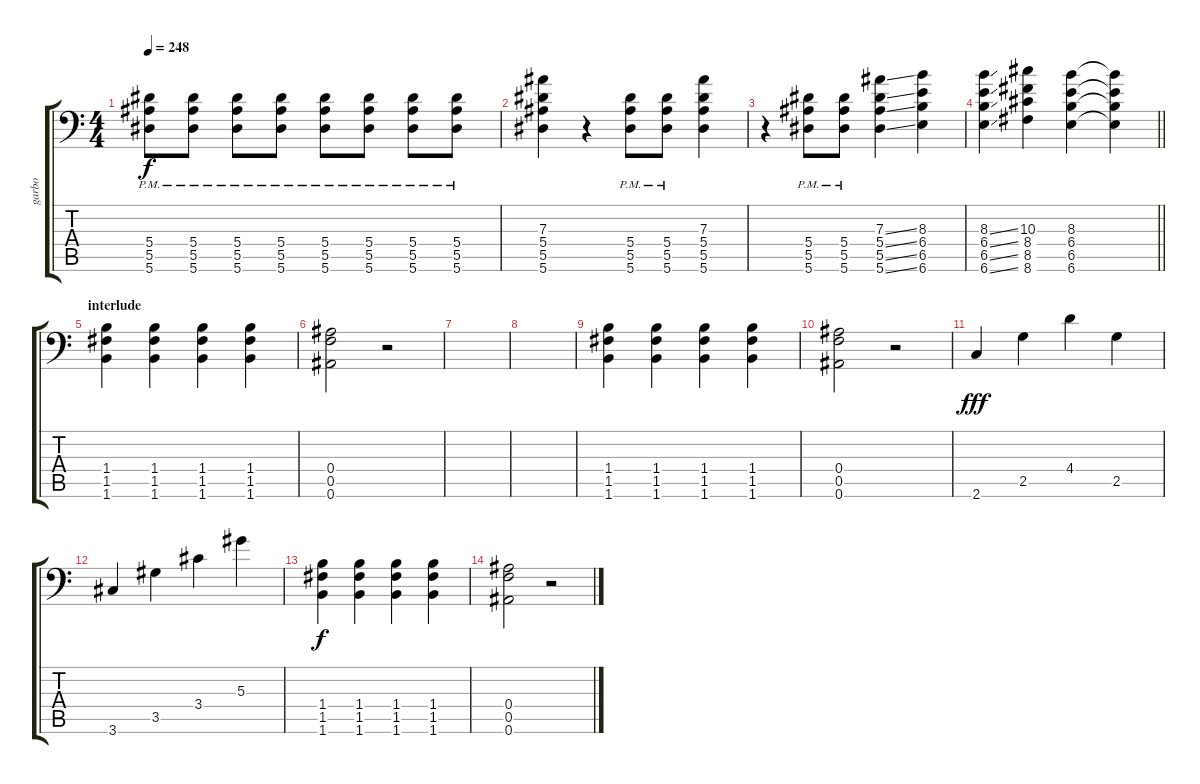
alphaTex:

\track ("garbo" "garbo") {instrument overdrivenguitar}
\staff {score tabs}
\tuning (C4 G3 Eb3 Bb2 F2 Bb1) {hide}
\ts (4 4)
\tempo 248
\clef f4
\ks c
(5.4{pm} 5.5{pm} 5.6{pm}).8{dy f} (5.4{pm} 5.5{pm} 5.6{pm}).8 (5.4{pm} 5.5{pm} 5.6{pm}).8 (5.4{pm} 5.5{pm} 5.6{pm}).8 (5.4{pm} 5.5{pm} 5.6{pm}).8 (5.4{pm} 5.5{pm} 5.6{pm}).8 (5.4{pm} 5.5{pm} 5.6{pm}).8 (5.4{pm} 5.5{pm} 5.6{pm}).8 |
(7.3 5.4 5.5 5.6).4 r.4 (5.4{pm} 5.5{pm} 5.6{pm}).8 (5.4{pm} 5.5{pm} 5.6{pm}).8 (7.3 5.4 5.5 5.6).4 |
r.4 (5.4{pm} 5.5{pm} 5.6{pm}).8 (5.4{pm} 5.5{pm} 5.6{pm}).8 (7.3{ss} 5.4{ss} 5.5{ss} 5.6{ss}).4 (8.3 6.4 6.5 6.6).4 |
\barLineRight lightlight
(8.3{ss} 6.4{ss} 6.5{ss} 6.6{ss}).4 (10.3 8.4 8.5 8.6).4 (8.3 6.4 6.5 6.6).4 (8.3{t} 6.4{t} 6.5{t} 6.6{t}).4 |
\section ("" "interlude")
(1.4 1.5 1.6).4 (1.4 1.5 1.6).4 (1.4 1.5 1.6).4 (1.4 1.5 1.6).4 |
(0.4 0.5 0.6).2 r.2 |
|
|
(1.4 1.5 1.6).4 (1.4 1.5 1.6).4 (1.4 1.5 1.6).4 (1.4 1.5 1.6).4 |
(0.4 0.5 0.6).2 r.2 |
2.6.4{dy fff} 2.5.4 4.4.4 2.5.4 |
3.6.4 3.5.4 3.4.4 5.3.4 |
(1.4 1.5 1.6).4{dy f} (1.4 1.5 1.6).4 (1.4 1.5 1.6).4 (1.4 1.5 1.6).4 |
(0.4 0.5 0.6).2 r.2
